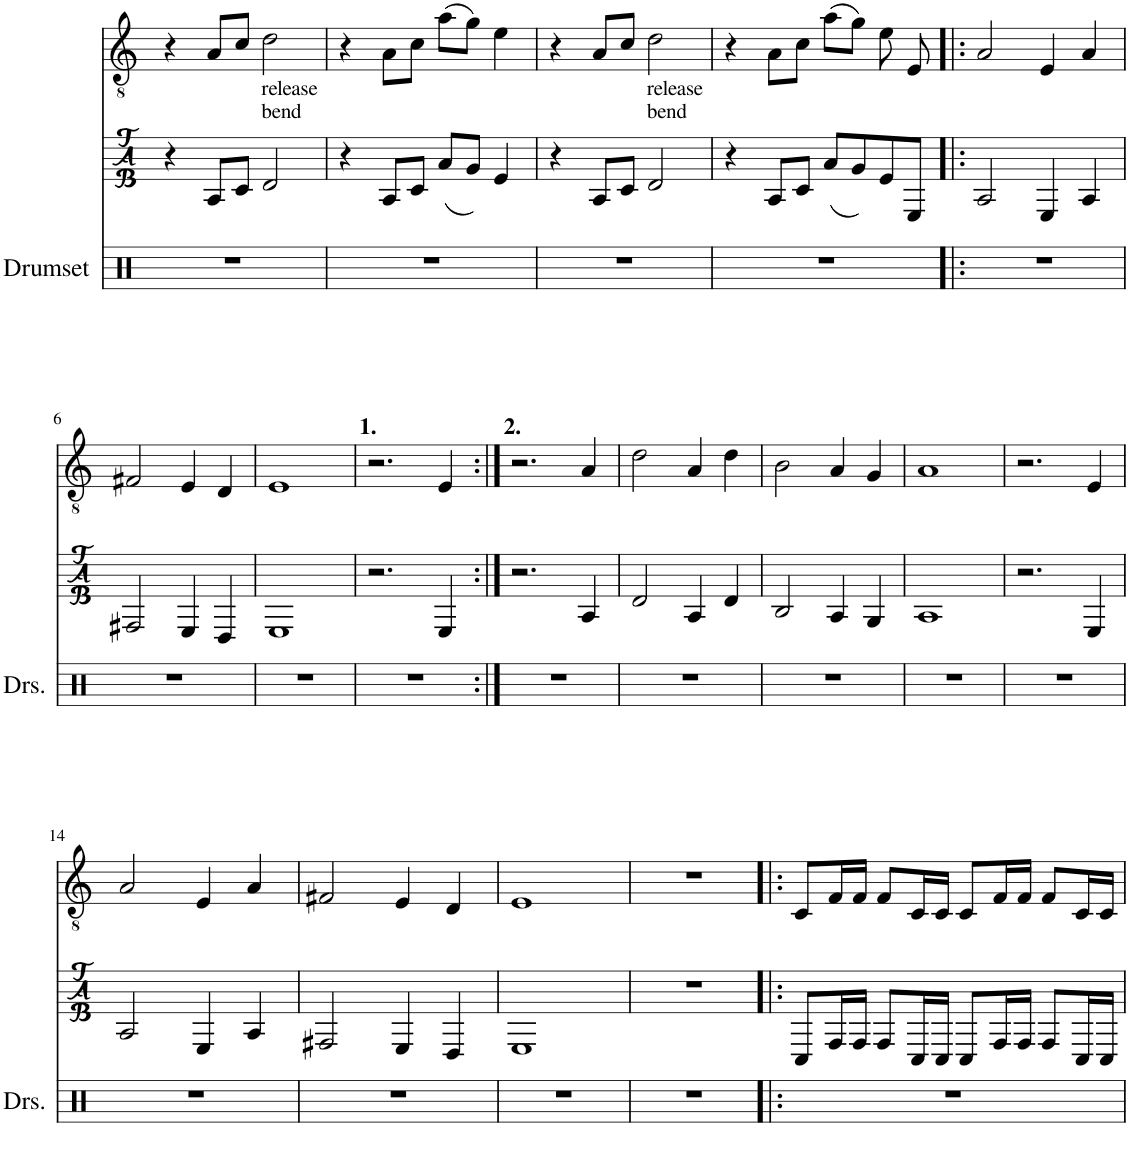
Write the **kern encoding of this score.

**kern	**kern	**kern
*part3	*part2	*part1
*staff3	*staff2	*staff1
*I"Drumset	*I"Guitar (Tablature)	*I"Electric Guitar
*I'Drs.	*	*I'Elec Gtr
*clefX	*	*clefGv2
*k[]	*k[]	*k[]
=1	=1	=1
1r	4r	4r
.	8A/L	8A/L
.	8c/J	8c/J
!	!	!LO:TX:b:t=release
!	!	!LO:TX:b:t=bend
.	2d/	2d\
=2	=2	=2
1r	4r	4r
.	8A/L	8A\L
.	8c/J	8c\J
.	(8a/L	(8a\L
.	8g/J)	8g\J)
.	4e/	4e\
=3	=3	=3
1r	4r	4r
.	8A/L	8A/L
.	8c/J	8c/J
!	!	!LO:TX:b:t=release
!	!	!LO:TX:b:t=bend
.	2d/	2d\
=4	=4	=4
1r	4r	4r
.	8A/L	8A\L
.	8c/J	8c\J
.	(8a/L	(8a\L
.	8g/)	8g\J)
.	8e/	8e\
.	8E/J	8E/
=5!|:	=5!|:	=5!|:
1r	2A/	2A/
.	4E/	4E/
.	4A/	4A/
!!LO:LB:g=z
=6	=6	=6
1r	2F#X/	2F#X/
.	4E/	4E/
.	4D/	4D/
=7	=7	=7
1r	1E	1E
=8	=8	=8
1r	2.r	2.r
.	4E/	4E/
=9:|!	=9:|!	=9:|!
1r	2.r	2.r
.	4A/	4A/
=10	=10	=10
1r	2d/	2d\
.	4A/	4A/
.	4d/	4d\
=11	=11	=11
1r	2B/	2B\
.	4A/	4A/
.	4G/	4G/
=12	=12	=12
1r	1A	1A
=13	=13	=13
1r	2.r	2.r
.	4E/	4E/
!!LO:LB:g=z
=14	=14	=14
1r	2A/	2A/
.	4E/	4E/
.	4A/	4A/
=15	=15	=15
1r	2F#X/	2F#X/
.	4E/	4E/
.	4D/	4D/
=16	=16	=16
1r	1E	1E
=17	=17	=17
1r	1r	1r
=18!|:	=18!|:	=18!|:
1r	8C/L	8C/L
.	16F/L	16F/L
.	16F/JJ	16F/JJ
.	8F/L	8F/L
.	16C/L	16C/L
.	16C/JJ	16C/JJ
.	8C/L	8C/L
.	16F/L	16F/L
.	16F/JJ	16F/JJ
.	8F/L	8F/L
.	16C/L	16C/L
.	16C/JJ	16C/JJ
=	=	=
*-	*-	*-
